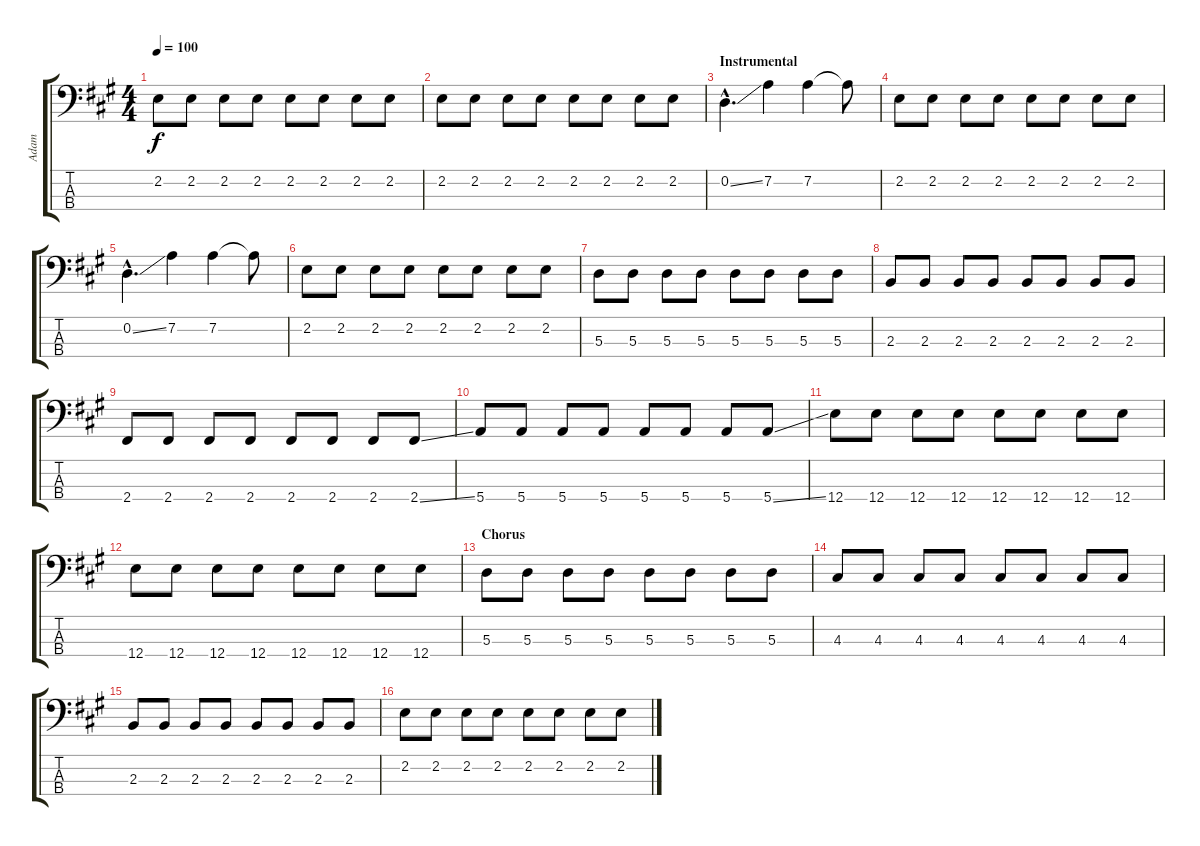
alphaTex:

\track ("Adam" "Adam") {instrument electricbassfinger}
\staff {score tabs}
\tuning (G2 D2 A1 E1) {hide}
\ts (4 4)
\tempo 100
\clef f4
\ks f#minor
2.2.8{dy f} 2.2.8 2.2.8 2.2.8 2.2.8 2.2.8 2.2.8 2.2.8 |
2.2.8 2.2.8 2.2.8 2.2.8 2.2.8 2.2.8 2.2.8 2.2.8 |
\section ("" "Instrumental")
0.2{ss hac}.4{d} 7.2.4 7.2.4 7.2{t}.8 |
2.2.8 2.2.8 2.2.8 2.2.8 2.2.8 2.2.8 2.2.8 2.2.8 |
0.2{ss hac}.4{d} 7.2.4 7.2.4 7.2{t}.8 |
2.2.8 2.2.8 2.2.8 2.2.8 2.2.8 2.2.8 2.2.8 2.2.8 |
5.3.8 5.3.8 5.3.8 5.3.8 5.3.8 5.3.8 5.3.8 5.3.8 |
2.3.8 2.3.8 2.3.8 2.3.8 2.3.8 2.3.8 2.3.8 2.3.8 |
2.4.8 2.4.8 2.4.8 2.4.8 2.4.8 2.4.8 2.4.8 2.4{ss}.8 |
5.4.8 5.4.8 5.4.8 5.4.8 5.4.8 5.4.8 5.4.8 5.4{ss}.8 |
12.4.8 12.4.8 12.4.8 12.4.8 12.4.8 12.4.8 12.4.8 12.4.8 |
12.4.8 12.4.8 12.4.8 12.4.8 12.4.8 12.4.8 12.4.8 12.4.8 |
\section ("" "Chorus")
5.3.8 5.3.8 5.3.8 5.3.8 5.3.8 5.3.8 5.3.8 5.3.8 |
4.3.8 4.3.8 4.3.8 4.3.8 4.3.8 4.3.8 4.3.8 4.3.8 |
2.3.8 2.3.8 2.3.8 2.3.8 2.3.8 2.3.8 2.3.8 2.3.8 |
2.2.8 2.2.8 2.2.8 2.2.8 2.2.8 2.2.8 2.2.8 2.2.8
